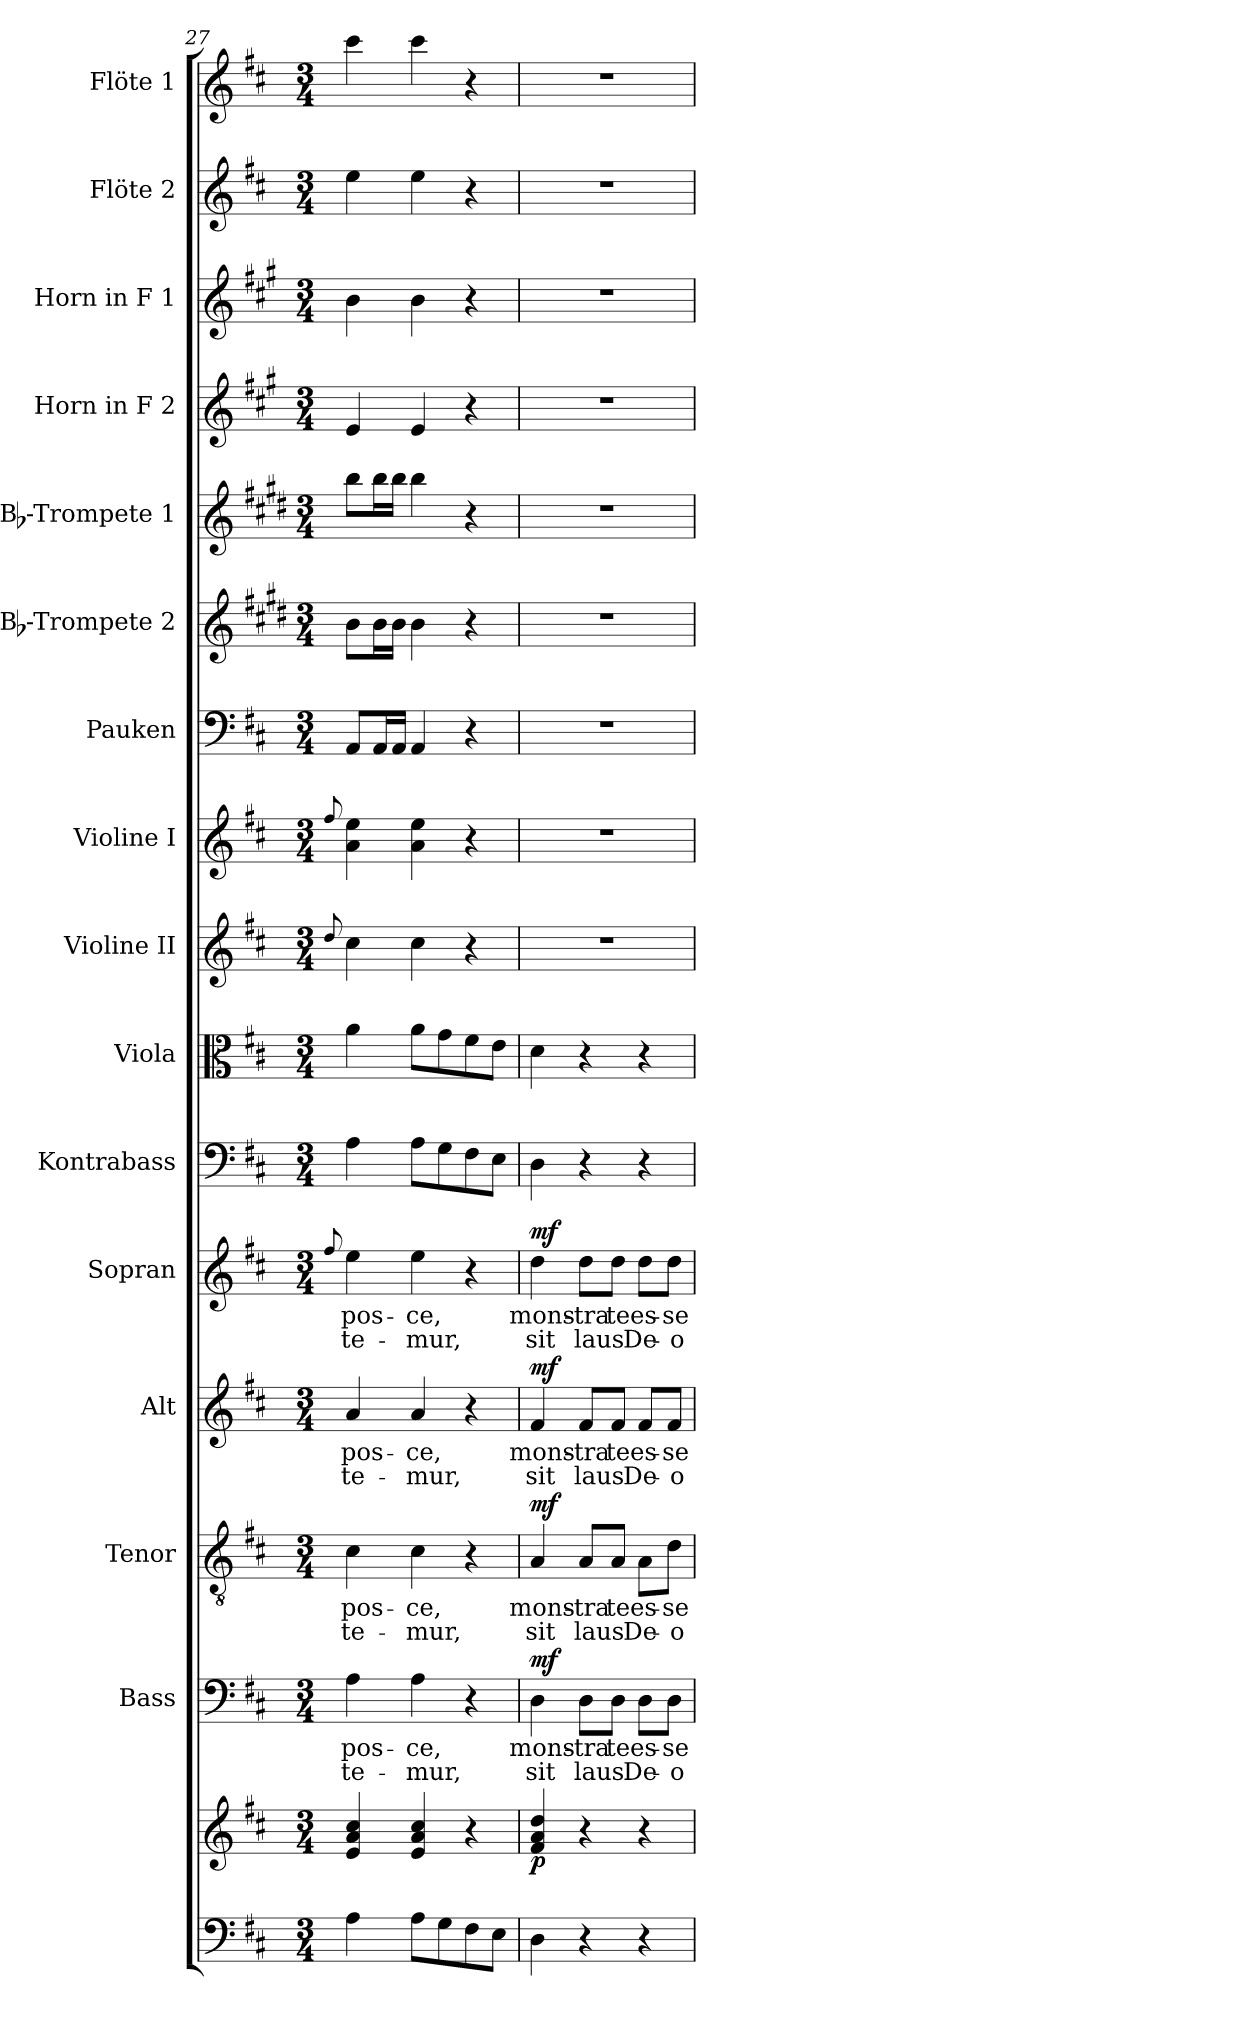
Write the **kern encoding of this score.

**kern	**kern	**dynam	**kern	**text	**text	**dynam	**kern	**text	**text	**dynam	**kern	**text	**text	**dynam	**kern	**text	**text	**dynam	**kern	**kern	**kern	**kern	**kern	**kern	**kern	**kern	**kern	**kern	**kern
*part16	*part16	*part16	*part15	*part15	*part15	*part15	*part14	*part14	*part14	*part14	*part13	*part13	*part13	*part13	*part12	*part12	*part12	*part12	*part11	*part10	*part9	*part8	*part7	*part6	*part5	*part4	*part3	*part2	*part1
*staff17	*staff16	*staff16/17	*staff15	*staff15	*staff15	*staff15	*staff14	*staff14	*staff14	*staff14	*staff13	*staff13	*staff13	*staff13	*staff12	*staff12	*staff12	*staff12	*staff11	*staff10	*staff9	*staff8	*staff7	*staff6	*staff5	*staff4	*staff3	*staff2	*staff1
*	*	*	*I"Bass	*	*	*	*I"Tenor	*	*	*	*I"Alt	*	*	*	*I"Sopran	*	*	*	*I"Kontrabass	*I"Viola	*I"Violine II	*I"Violine I	*I"Pauken	*I"Bb-Trompete 2	*I"Bb-Trompete 1	*I"Horn in F 2	*I"Horn in F 1	*I"Flöte 2	*I"Flöte 1
*	*	*	*I'B.	*	*	*	*I'T.	*	*	*	*I'A.	*	*	*	*I'S.	*	*	*	*I'Kb.	*I'Vla.	*I'Vl. II	*I'Vl. I	*I'Pk.	*I'Bb Trp. 2	*I'Bb Trp. 1	*	*	*I'Fl. 2	*I'Fl. 1
*clefF4	*clefG2	*	*clefF4	*	*	*	*clefGv2	*	*	*	*clefG2	*	*	*	*clefG2	*	*	*	*clefF4	*clefC3	*clefG2	*clefG2	*clefF4	*clefG2	*clefG2	*clefG2	*clefG2	*clefG2	*clefG2
*	*	*	*	*	*	*	*	*	*	*	*	*	*	*	*	*	*	*	*ITrd7c12	*	*	*	*	*ITrd1c2	*ITrd1c2	*ITrd4c7	*ITrd4c7	*	*
*k[f#c#]	*k[f#c#]	*	*k[f#c#]	*	*	*	*k[f#c#]	*	*	*	*k[f#c#]	*	*	*	*k[f#c#]	*	*	*	*k[f#c#]	*k[f#c#]	*k[f#c#]	*k[f#c#]	*k[f#c#]	*k[f#c#]	*k[f#c#]	*k[f#c#]	*k[f#c#]	*k[f#c#]	*k[f#c#]
*D:	*D:	*	*D:	*	*	*	*D:	*	*	*	*D:	*	*	*	*D:	*	*	*	*D:	*D:	*D:	*D:	*D:	*D:	*D:	*D:	*D:	*D:	*D:
*M3/4	*M3/4	*	*M3/4	*	*	*	*M3/4	*	*	*	*M3/4	*	*	*	*M3/4	*	*	*	*M3/4	*M3/4	*M3/4	*M3/4	*M3/4	*M3/4	*M3/4	*M3/4	*M3/4	*M3/4	*M3/4
=27	=27	=27	=27	=27	=27	=27	=27	=27	=27	=27	=27	=27	=27	=27	=27	=27	=27	=27	=27	=27	=27	=27	=27	=27	=27	=27	=27	=27	=27
.	.	.	.	.	.	.	.	.	.	.	.	.	.	.	8qqff#/	.	.	.	.	.	8qqdd/	8qqff#/	.	.	.	.	.	.	.
!	!	!	!	!LO:LY:b	!LO:LY:b	!	!	!LO:LY:b	!LO:LY:b	!	!	!LO:LY:b	!LO:LY:b	!	!	!LO:LY:b	!LO:LY:b	!	!	!	!	!	!	!	!	!	!	!	!
4A\	4e/ 4a/ 4cc#/	.	4A\	pos-	-te-	.	4c#\	pos-	-te-	.	4a/	pos-	-te-	.	4ee\	pos-	-te-	.	4AA\	4a\	4cc#\	4a\ 4ee\	8AA/L	8a\L	8aa\L	4A/	4e\	4ee\	4ccc#\
.	.	.	.	.	.	.	.	.	.	.	.	.	.	.	.	.	.	.	.	.	.	.	16AA/L	16a\L	16aa\L	.	.	.	.
.	.	.	.	.	.	.	.	.	.	.	.	.	.	.	.	.	.	.	.	.	.	.	16AA/JJ	16a\JJ	16aa\JJ	.	.	.	.
!	!	!	!	!LO:LY:b	!LO:LY:b	!	!	!LO:LY:b	!LO:LY:b	!	!	!LO:LY:b	!LO:LY:b	!	!	!LO:LY:b	!LO:LY:b	!	!	!	!	!	!	!	!	!	!	!	!
8A\L	4e/ 4a/ 4cc#/	.	4A\	-ce,	-mur,	.	4c#\	-ce,	-mur,	.	4a/	-ce,	-mur,	.	4ee\	-ce,	-mur,	.	8AA\L	8a\L	4cc#\	4a\ 4ee\	4AA/	4a\	4aa\	4A/	4e\	4ee\	4ccc#\
8G\	.	.	.	.	.	.	.	.	.	.	.	.	.	.	.	.	.	.	8GG\	8g\	.	.	.	.	.	.	.	.	.
8F#\	4r	.	4r	.	.	.	4r	.	.	.	4r	.	.	.	4r	.	.	.	8FF#\	8f#\	4r	4r	4r	4r	4r	4r	4r	4r	4r
8E\J	.	.	.	.	.	.	.	.	.	.	.	.	.	.	.	.	.	.	8EE\J	8e\J	.	.	.	.	.	.	.	.	.
!!LO:PB:g=z
=28	=28	=28	=28	=28	=28	=28	=28	=28	=28	=28	=28	=28	=28	=28	=28	=28	=28	=28	=28	=28	=28	=28	=28	=28	=28	=28	=28	=28	=28
!	!	!LO:DY:b	!	!LO:LY:b	!LO:LY:b	!LO:DY:a	!	!LO:LY:b	!LO:LY:b	!LO:DY:a	!	!LO:LY:b	!LO:LY:b	!LO:DY:a	!	!LO:LY:b	!LO:LY:b	!LO:DY:a	!	!	!	!	!	!	!	!	!	!	!
4D\	4f#/ 4a/ 4dd/	p	4D\	mons-	sit	mf	4A/	mons-	sit	mf	4f#/	mons-	sit	mf	4dd\	mons-	sit	mf	4DD\	4d\	2.r	2.r	2.r	2.r	2.r	2.r	2.r	2.r	2.r
!	!	!	!	!LO:LY:b	!LO:LY:b	!	!	!LO:LY:b	!LO:LY:b	!	!	!LO:LY:b	!LO:LY:b	!	!	!LO:LY:b	!LO:LY:b	!	!	!	!	!	!	!	!	!	!	!	!
4r	4r	.	8D\L	-tra	laus	.	8A/L	-tra	laus	.	8f#/L	-tra	laus	.	8dd\L	-tra	laus	.	4r	4r	.	.	.	.	.	.	.	.	.
!	!	!	!	!LO:LY:b	!	!	!	!LO:LY:b	!	!	!	!LO:LY:b	!	!	!	!LO:LY:b	!	!	!	!	!	!	!	!	!	!	!	!	!
.	.	.	8D\J	te	.	.	8A/J	te	.	.	8f#/J	te	.	.	8dd\J	te	.	.	.	.	.	.	.	.	.	.	.	.	.
!	!	!	!	!LO:LY:b	!LO:LY:b	!	!	!LO:LY:b	!LO:LY:b	!	!	!LO:LY:b	!LO:LY:b	!	!	!LO:LY:b	!LO:LY:b	!	!	!	!	!	!	!	!	!	!	!	!
4r	4r	.	8D\L	es-	De-	.	8A\L	es-	De-	.	8f#/L	es-	De-	.	8dd\L	es-	De-	.	4r	4r	.	.	.	.	.	.	.	.	.
!	!	!	!	!LO:LY:b	!LO:LY:b	!	!	!LO:LY:b	!LO:LY:b	!	!	!LO:LY:b	!LO:LY:b	!	!	!LO:LY:b	!LO:LY:b	!	!	!	!	!	!	!	!	!	!	!	!
.	.	.	8D\J	-se	-o	.	8d\J	-se	-o	.	8f#/J	-se	-o	.	8dd\J	-se	-o	.	.	.	.	.	.	.	.	.	.	.	.
=	=	=	=	=	=	=	=	=	=	=	=	=	=	=	=	=	=	=	=	=	=	=	=	=	=	=	=	=	=
*-	*-	*-	*-	*-	*-	*-	*-	*-	*-	*-	*-	*-	*-	*-	*-	*-	*-	*-	*-	*-	*-	*-	*-	*-	*-	*-	*-	*-	*-
